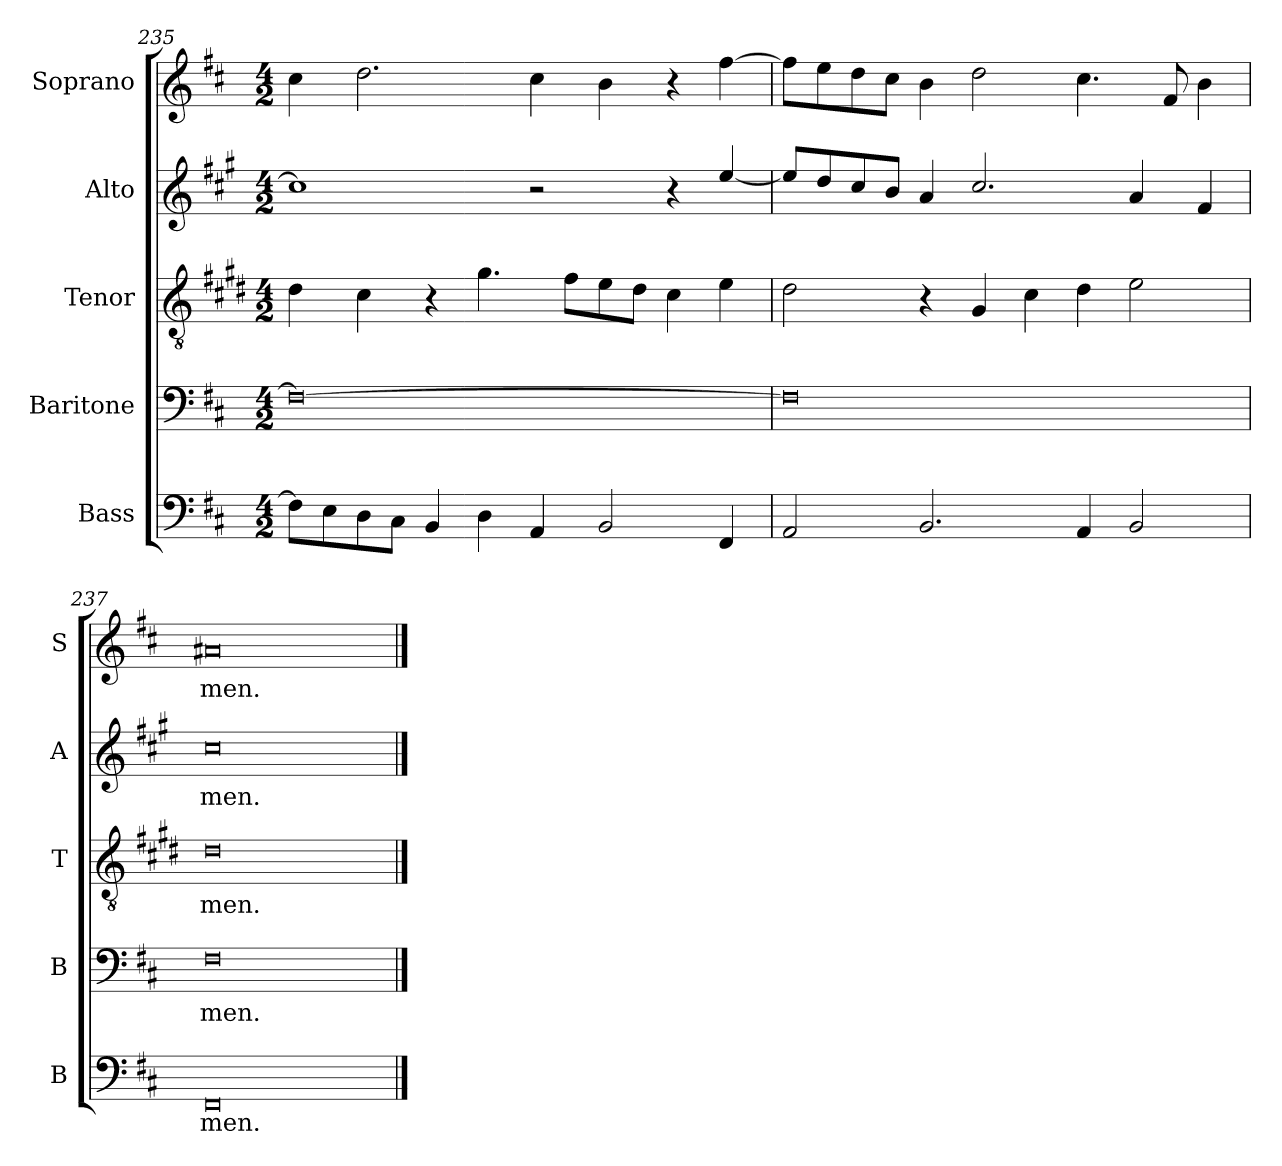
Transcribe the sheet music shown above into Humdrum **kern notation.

**kern	**text	**kern	**text	**kern	**text	**kern	**text	**kern	**text
*part5	*part5	*part4	*part4	*part3	*part3	*part2	*part2	*part1	*part1
*staff5	*staff5	*staff4	*staff4	*staff3	*staff3	*staff2	*staff2	*staff1	*staff1
*I"Bass	*	*I"Baritone	*	*I"Tenor	*	*I"Alto	*	*I"Soprano	*
*I'B	*	*I'B	*	*I'T	*	*I'A	*	*I'S	*
*clefF4	*	*clefF4	*	*clefGv2	*	*clefG2	*	*clefG2	*
*	*	*	*	*ITrd1c2	*	*ITrd4c7	*	*	*
*k[f#c#]	*	*k[f#c#]	*	*k[f#c#]	*	*k[f#c#]	*	*k[f#c#]	*
*D:	*	*D:	*	*D:	*	*D:	*	*D:	*
*M4/2	*	*M4/2	*	*M4/2	*	*M4/2	*	*M4/2	*
=235	=235	=235	=235	=235	=235	=235	=235	=235	=235
8F#\L]	.	0F#_	.	4c#\	.	1f#]	.	4cc#\	.
8E\	.	.	.	.	.	.	.	.	.
8D\	.	.	.	4B\	.	.	.	2.dd\	.
8C#\J	.	.	.	.	.	.	.	.	.
4BB/	.	.	.	4r	.	.	.	.	.
4D\	.	.	.	4.f#\	.	.	.	.	.
4AA/	.	.	.	.	.	2r	.	4cc#\	.
.	.	.	.	8e\L	.	.	.	.	.
2BB/	.	.	.	8d\	.	.	.	4b\	.
.	.	.	.	8c#\J	.	.	.	.	.
.	.	.	.	4B\	.	4r	.	4r	.
4FF#/	.	.	.	4d\	.	[4a/	.	[4ff#\	.
=236	=236	=236	=236	=236	=236	=236	=236	=236	=236
2AA/	.	0F#]	.	2c#\	.	8a/L]	.	8ff#\L]	.
.	.	.	.	.	.	8g/	.	8ee\	.
.	.	.	.	.	.	8f#/	.	8dd\	.
.	.	.	.	.	.	8e/J	.	8cc#\J	.
2.BB/	.	.	.	4r	.	4d/	.	4b\	.
.	.	.	.	4F#/	.	2.f#/	.	2dd\	.
.	.	.	.	4B\	.	.	.	.	.
4AA/	.	.	.	4c#\	.	.	.	4.cc#\	.
2BB/	.	.	.	2d\	.	4d/	.	.	.
.	.	.	.	.	.	.	.	8f#/	.
.	.	.	.	.	.	4B/	.	4b\	.
=237	=237	=237	=237	=237	=237	=237	=237	=237	=237
!	!LO:LY:b	!	!	!	!	!	!	!	!
!	!	!	!LO:LY:b	!	!	!	!	!	!
!	!	!	!	!	!LO:LY:b	!	!	!	!
!	!	!	!	!	!	!	!LO:LY:b	!	!
!	!	!	!	!	!	!	!	!	!LO:LY:b
0FF#	-men.	0F#	-men.	0c#	-men.	0f#	-men.	0a#X	-men.
==	==	==	==	==	==	==	==	==	==
*-	*-	*-	*-	*-	*-	*-	*-	*-	*-
